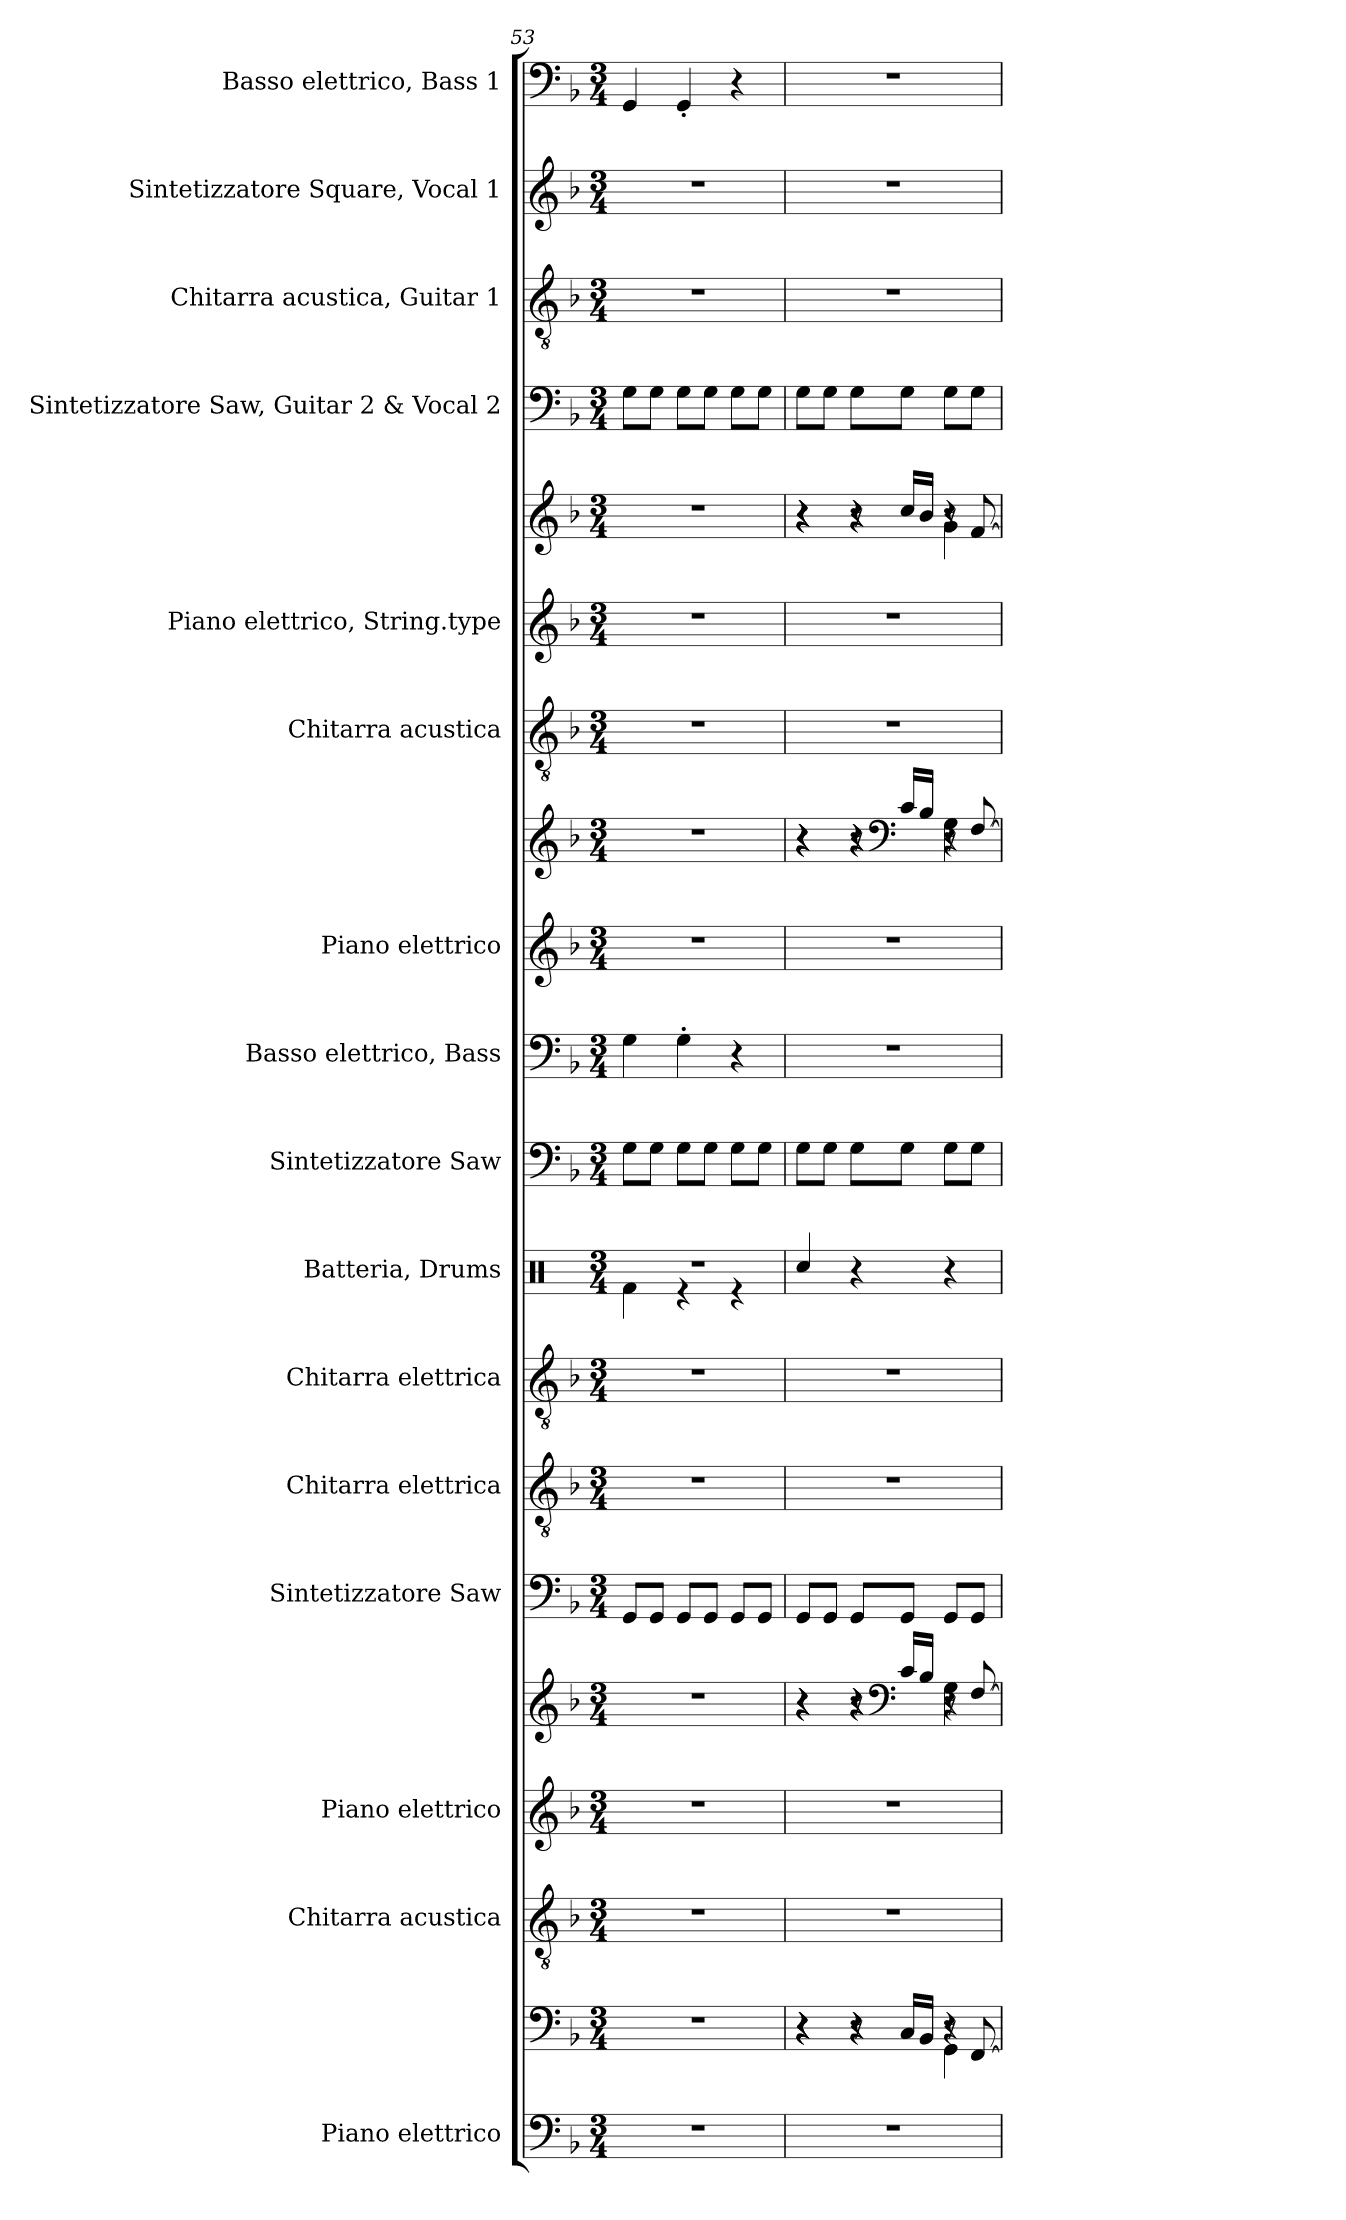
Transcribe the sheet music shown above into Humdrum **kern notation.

**kern	**kern	**kern	**kern	**kern	**kern	**kern	**kern	**kern	**kern	**kern	**kern	**kern	**kern	**kern	**kern	**kern	**kern	**kern	**kern
*part16	*part16	*part15	*part14	*part14	*part13	*part12	*part11	*part10	*part9	*part8	*part7	*part7	*part6	*part5	*part5	*part4	*part3	*part2	*part1
*staff20	*staff19	*staff18	*staff17	*staff16	*staff15	*staff14	*staff13	*staff12	*staff11	*staff10	*staff9	*staff8	*staff7	*staff6	*staff5	*staff4	*staff3	*staff2	*staff1
*I"Piano elettrico	*	*I"Chitarra acustica	*I"Piano elettrico	*	*I"Sintetizzatore Saw	*I"Chitarra elettrica	*I"Chitarra elettrica	*I"Batteria,  Drums	*I"Sintetizzatore Saw	*I"Basso elettrico,  Bass	*I"Piano elettrico	*	*I"Chitarra acustica	*I"Piano elettrico,  String.type	*	*I"Sintetizzatore Saw,  Guitar 2 &amp; Vocal 2	*I"Chitarra acustica,  Guitar 1	*I"Sintetizzatore Square,  Vocal 1	*I"Basso elettrico,  Bass 1
*	*	*	*	*	*I'Sint.	*I'Chit. el.	*I'Chit. el.	*I'Batt.	*I'Sint.	*I'B. el.	*	*	*	*	*	*I'Sint.	*	*I'Sint.	*I'B. el.
*clefF4	*clefF4	*clefGv2	*clefG2	*clefG2	*clefF4	*clefGv2	*clefGv2	*clefX	*clefF4	*clefF4	*clefG2	*clefG2	*clefGv2	*clefG2	*clefG2	*clefF4	*clefGv2	*clefG2	*clefF4
*	*	*	*	*	*	*	*	*	*	*ITrd7c12	*	*	*	*	*	*	*	*	*ITrd7c12
*k[b-]	*k[b-]	*k[b-]	*k[b-]	*k[b-]	*k[b-]	*k[b-]	*k[b-]	*k[]	*k[b-]	*k[b-]	*k[b-]	*k[b-]	*k[b-]	*k[b-]	*k[b-]	*k[b-]	*k[b-]	*k[b-]	*k[b-]
*M3/4	*M3/4	*M3/4	*M3/4	*M3/4	*M3/4	*M3/4	*M3/4	*M3/4	*M3/4	*M3/4	*M3/4	*M3/4	*M3/4	*M3/4	*M3/4	*M3/4	*M3/4	*M3/4	*M3/4
=53	=53	=53	=53	=53	=53	=53	=53	=53	=53	=53	=53	=53	=53	=53	=53	=53	=53	=53	=53
*	*	*	*	*	*	*	*	*^	*	*	*	*	*	*	*	*	*	*	*
2.r	2.r	2.r	2.r	2.r	8GG/L	2.r	2.r	2.r	4Rf\	8G\L	4GG\	2.r	2.r	2.r	2.r	2.r	8G\L	2.r	2.r	4GGG/
.	.	.	.	.	8GG/J	.	.	.	.	8G\J	.	.	.	.	.	.	8G\J	.	.	.
.	.	.	.	.	8GG/L	.	.	.	4r	8G\L	4GG'\	.	.	.	.	.	8G\L	.	.	4GGG'/
.	.	.	.	.	8GG/J	.	.	.	.	8G\J	.	.	.	.	.	.	8G\J	.	.	.
.	.	.	.	.	8GG/L	.	.	.	4r	8G\L	4r	.	.	.	.	.	8G\L	.	.	4r
.	.	.	.	.	8GG/J	.	.	.	.	8G\J	.	.	.	.	.	.	8G\J	.	.	.
*	*	*	*	*	*	*	*	*v	*v	*	*	*	*	*	*	*	*	*	*	*
=54	=54	=54	=54	=54	=54	=54	=54	=54	=54	=54	=54	=54	=54	=54	=54	=54	=54	=54	=54
*	*^	*	*	*^	*	*	*	*	*	*	*	*^	*	*	*^	*	*	*	*
*	*	*^	*	*	*	*^	*	*	*	*	*	*	*	*	*^	*	*	*	*^	*	*	*	*
2.r	4r	4r	4r	2.r	2.r	4r	4r	4r	8GG/L	2.r	2.r	4Rcc/	8G\L	2.r	2.r	4r	4r	4r	2.r	2.r	4r	4r	4r	8G\L	2.r	2.r	2.r
.	.	.	.	.	.	.	.	.	8GG/J	.	.	.	8G\J	.	.	.	.	.	.	.	.	.	.	8G\J	.	.	.
.	8r	4r	4r	.	.	8r	4r	4r	8GG/L	.	.	4r	8G\L	.	.	8r	4r	4r	.	.	8r	4r	4r	8G\L	.	.	.
*	*	*	*	*	*	*clefF4	*	*	*	*	*	*	*	*	*	*clefF4	*	*	*	*	*	*	*	*	*	*	*
.	16C/LL	.	.	.	.	16c/LL	.	.	8GG/J	.	.	.	8G\J	.	.	16c/LL	.	.	.	.	16cc/LL	.	.	8G\J	.	.	.
.	16BB-/JJ	.	.	.	.	16B-/JJ	.	.	.	.	.	.	.	.	.	16B-/JJ	.	.	.	.	16b-/JJ	.	.	.	.	.	.
.	4r	4GG\	8r	.	.	4r	4G\	8r	8GG/L	.	.	4r	8G\L	.	.	4r	4G\	8r	.	.	4r	4g\	8r	8G\L	.	.	.
.	.	.	[8FF/	.	.	.	.	[8F/	8GG/J	.	.	.	8G\J	.	.	.	.	[8F/	.	.	.	.	[8f/	8G\J	.	.	.
*	*v	*v	*v	*	*	*v	*v	*v	*	*	*	*	*	*	*	*v	*v	*v	*	*	*v	*v	*v	*	*	*	*
=	=	=	=	=	=	=	=	=	=	=	=	=	=	=	=	=	=	=	=
*-	*-	*-	*-	*-	*-	*-	*-	*-	*-	*-	*-	*-	*-	*-	*-	*-	*-	*-	*-
